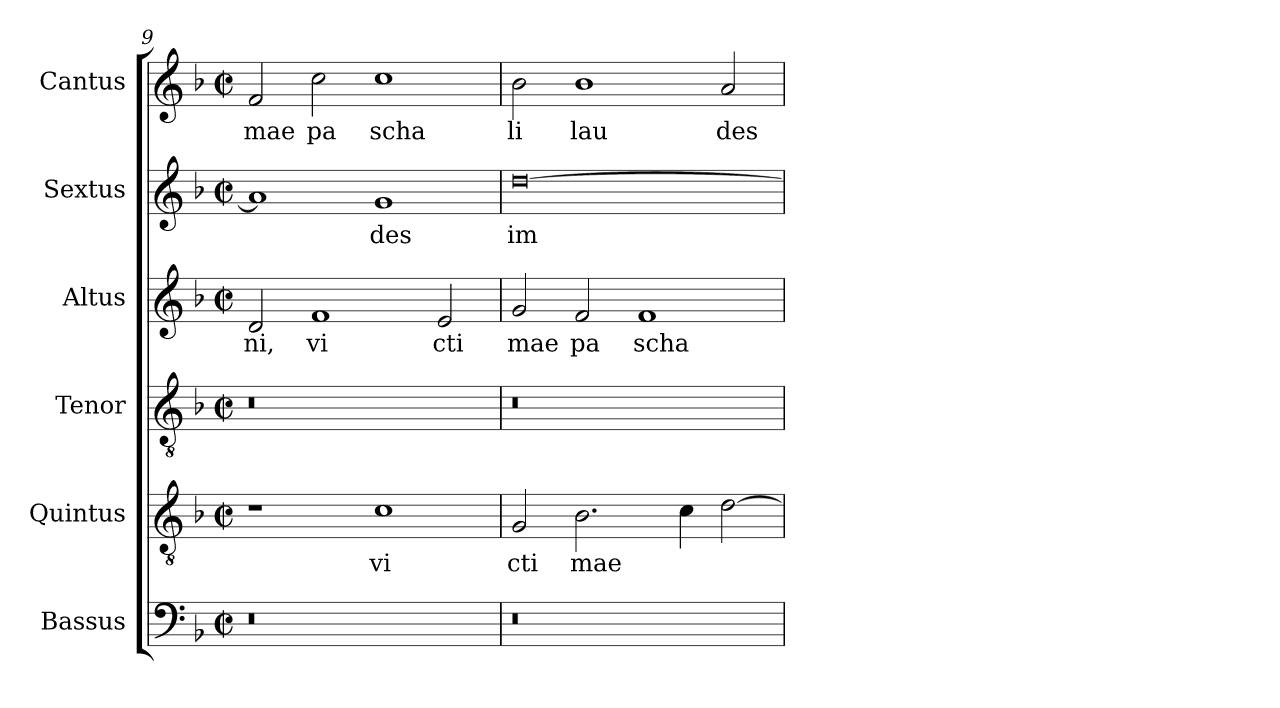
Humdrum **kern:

**kern	**kern	**text	**kern	**kern	**text	**kern	**text	**kern	**text
*part6	*part5	*part5	*part4	*part3	*part3	*part2	*part2	*part1	*part1
*staff6	*staff5	*staff5	*staff4	*staff3	*staff3	*staff2	*staff2	*staff1	*staff1
*I"Bassus	*I"Quintus	*	*I"Tenor	*I"Altus	*	*I"Sextus	*	*I"Cantus	*
*clefF4	*clefGv2	*	*clefGv2	*clefG2	*	*clefG2	*	*clefG2	*
*k[b-]	*k[b-]	*	*k[b-]	*k[b-]	*	*k[b-]	*	*k[b-]	*
*F:	*F:	*	*F:	*F:	*	*F:	*	*F:	*
*M2/2	*M2/2	*	*M2/2	*M2/2	*	*M2/2	*	*M2/2	*
*met(c|)	*met(c|)	*	*met(c|)	*met(c|)	*	*met(c|)	*	*met(c|)	*
=9	=9	=9	=9	=9	=9	=9	=9	=9	=9
!	!	!	!	!	!LO:LY:b:cj	!	!	!	!LO:LY:b:cj
0r	1r	.	0r	2d/	ni,	1a]	.	2f/	mae
!	!	!	!	!	!LO:LY:b:cj	!	!	!	!LO:LY:b:cj
.	.	.	.	1f	vi	.	.	2cc\	pa
!	!	!LO:LY:b:cj	!	!	!	!	!LO:LY:b:cj	!	!LO:LY:b:cj
.	1c	vi	.	.	.	1g	des	1cc	scha
!	!	!	!	!	!LO:LY:b:cj	!	!	!	!
.	.	.	.	2e/	cti	.	.	.	.
=10	=10	=10	=10	=10	=10	=10	=10	=10	=10
!	!	!LO:LY:b:cj	!	!	!LO:LY:b:cj	!	!LO:LY:b:cj	!	!LO:LY:b:cj
0r	2G/	cti	0r	2g/	mae	[>0dd	im	2b-\	li
!	!	!LO:LY:b	!	!	!LO:LY:b:cj	!	!	!	!LO:LY:b:cj
.	2.B-\	mae	.	2f/	pa	.	.	1b-	lau
!	!	!	!	!	!LO:LY:b:cj	!	!	!	!
.	.	.	.	1f	scha	.	.	.	.
.	4c\	.	.	.	.	.	.	.	.
!	!	!	!	!	!	!	!	!	!LO:LY:b:cj
.	[>2d\	.	.	.	.	.	.	2a/	des
=	=	=	=	=	=	=	=	=	=
*-	*-	*-	*-	*-	*-	*-	*-	*-	*-
